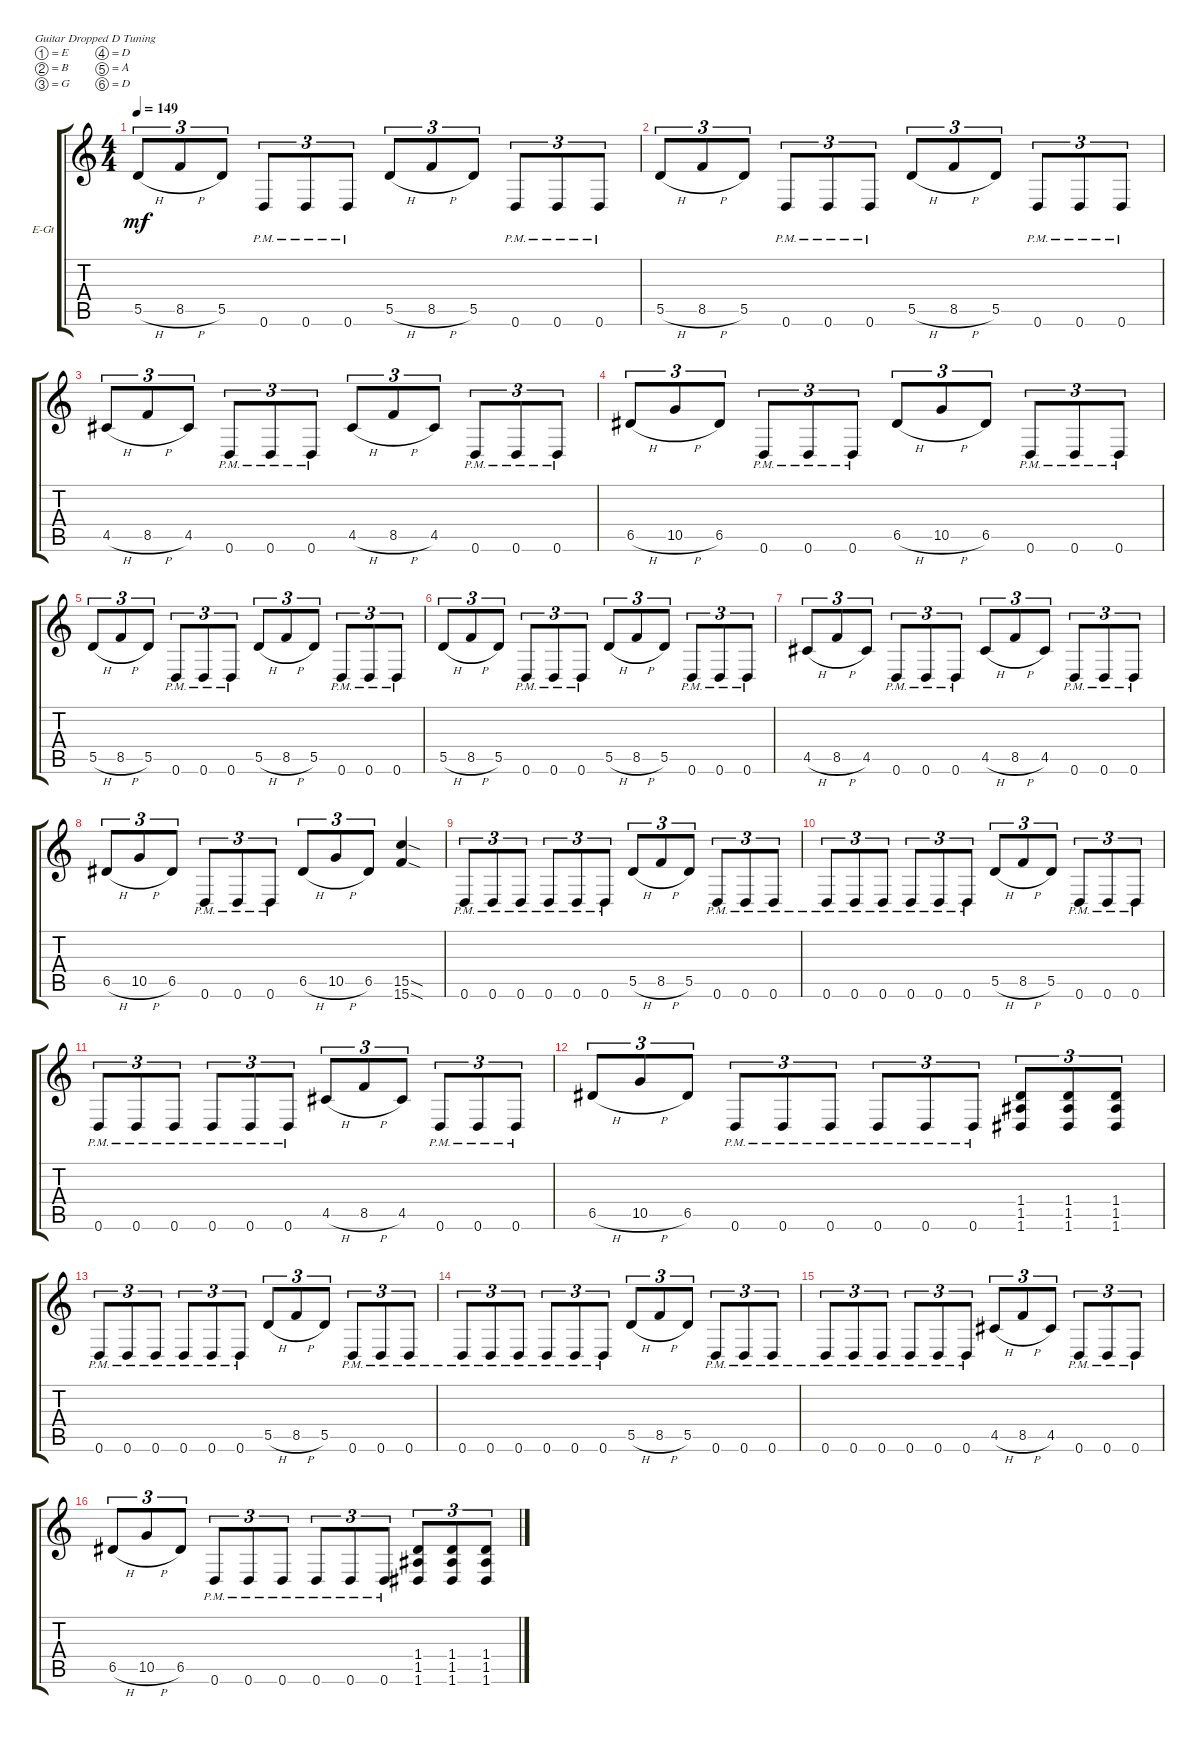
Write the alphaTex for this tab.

\defaultSystemsLayout 4
\bracketExtendMode groupsimilarinstruments
\firstSystemTrackNameOrientation horizontal
\otherSystemsTrackNameOrientation horizontal
\track ("Willie Adler I" "E-Gt") {instrument distortionguitar}
\staff {score tabs}
\tuning (E4 B3 G3 D3 A2 D2)
\ts (4 4)
\tempo 149
\clef g2
\ks c
5.5{h}.8{tu (3 2) dy mf} 8.5{h}.8{tu (3 2)} 5.5.8{tu (3 2)} 0.6{pm}.8{tu (3 2)} 0.6{pm}.8{tu (3 2)} 0.6{pm}.8{tu (3 2)} 5.5{h}.8{tu (3 2)} 8.5{h}.8{tu (3 2)} 5.5.8{tu (3 2)} 0.6{pm}.8{tu (3 2)} 0.6{pm}.8{tu (3 2)} 0.6{pm}.8{tu (3 2)} |
5.5{h}.8{tu (3 2)} 8.5{h}.8{tu (3 2)} 5.5.8{tu (3 2)} 0.6{pm}.8{tu (3 2)} 0.6{pm}.8{tu (3 2)} 0.6{pm}.8{tu (3 2)} 5.5{h}.8{tu (3 2)} 8.5{h}.8{tu (3 2)} 5.5.8{tu (3 2)} 0.6{pm}.8{tu (3 2)} 0.6{pm}.8{tu (3 2)} 0.6{pm}.8{tu (3 2)} |
4.5{h}.8{tu (3 2)} 8.5{h}.8{tu (3 2)} 4.5.8{tu (3 2)} 0.6{pm}.8{tu (3 2)} 0.6{pm}.8{tu (3 2)} 0.6{pm}.8{tu (3 2)} 4.5{h}.8{tu (3 2)} 8.5{h}.8{tu (3 2)} 4.5.8{tu (3 2)} 0.6{pm}.8{tu (3 2)} 0.6{pm}.8{tu (3 2)} 0.6{pm}.8{tu (3 2)} |
6.5{h}.8{tu (3 2)} 10.5{h}.8{tu (3 2)} 6.5.8{tu (3 2)} 0.6{pm}.8{tu (3 2)} 0.6{pm}.8{tu (3 2)} 0.6{pm}.8{tu (3 2)} 6.5{h}.8{tu (3 2)} 10.5{h}.8{tu (3 2)} 6.5.8{tu (3 2)} 0.6{pm}.8{tu (3 2)} 0.6{pm}.8{tu (3 2)} 0.6{pm}.8{tu (3 2)} |
5.5{h}.8{tu (3 2)} 8.5{h}.8{tu (3 2)} 5.5.8{tu (3 2)} 0.6{pm}.8{tu (3 2)} 0.6{pm}.8{tu (3 2)} 0.6{pm}.8{tu (3 2)} 5.5{h}.8{tu (3 2)} 8.5{h}.8{tu (3 2)} 5.5.8{tu (3 2)} 0.6{pm}.8{tu (3 2)} 0.6{pm}.8{tu (3 2)} 0.6{pm}.8{tu (3 2)} |
5.5{h}.8{tu (3 2)} 8.5{h}.8{tu (3 2)} 5.5.8{tu (3 2)} 0.6{pm}.8{tu (3 2)} 0.6{pm}.8{tu (3 2)} 0.6{pm}.8{tu (3 2)} 5.5{h}.8{tu (3 2)} 8.5{h}.8{tu (3 2)} 5.5.8{tu (3 2)} 0.6{pm}.8{tu (3 2)} 0.6{pm}.8{tu (3 2)} 0.6{pm}.8{tu (3 2)} |
4.5{h}.8{tu (3 2)} 8.5{h}.8{tu (3 2)} 4.5.8{tu (3 2)} 0.6{pm}.8{tu (3 2)} 0.6{pm}.8{tu (3 2)} 0.6{pm}.8{tu (3 2)} 4.5{h}.8{tu (3 2)} 8.5{h}.8{tu (3 2)} 4.5.8{tu (3 2)} 0.6{pm}.8{tu (3 2)} 0.6{pm}.8{tu (3 2)} 0.6{pm}.8{tu (3 2)} |
6.5{h}.8{tu (3 2)} 10.5{h}.8{tu (3 2)} 6.5.8{tu (3 2)} 0.6{pm}.8{tu (3 2)} 0.6{pm}.8{tu (3 2)} 0.6{pm}.8{tu (3 2)} 6.5{h}.8{tu (3 2)} 10.5{h}.8{tu (3 2)} 6.5.8{tu (3 2)} (15.5{sod} 15.6{sod}).4 |
0.6{pm}.8{tu (3 2)} 0.6{pm}.8{tu (3 2)} 0.6{pm}.8{tu (3 2)} 0.6{pm}.8{tu (3 2)} 0.6{pm}.8{tu (3 2)} 0.6{pm}.8{tu (3 2)} 5.5{h}.8{tu (3 2)} 8.5{h}.8{tu (3 2)} 5.5.8{tu (3 2)} 0.6{pm}.8{tu (3 2)} 0.6{pm}.8{tu (3 2)} 0.6{pm}.8{tu (3 2)} |
0.6{pm}.8{tu (3 2)} 0.6{pm}.8{tu (3 2)} 0.6{pm}.8{tu (3 2)} 0.6{pm}.8{tu (3 2)} 0.6{pm}.8{tu (3 2)} 0.6{pm}.8{tu (3 2)} 5.5{h}.8{tu (3 2)} 8.5{h}.8{tu (3 2)} 5.5.8{tu (3 2)} 0.6{pm}.8{tu (3 2)} 0.6{pm}.8{tu (3 2)} 0.6{pm}.8{tu (3 2)} |
0.6{pm}.8{tu (3 2)} 0.6{pm}.8{tu (3 2)} 0.6{pm}.8{tu (3 2)} 0.6{pm}.8{tu (3 2)} 0.6{pm}.8{tu (3 2)} 0.6{pm}.8{tu (3 2)} 4.5{h}.8{tu (3 2)} 8.5{h}.8{tu (3 2)} 4.5.8{tu (3 2)} 0.6{pm}.8{tu (3 2)} 0.6{pm}.8{tu (3 2)} 0.6{pm}.8{tu (3 2)} |
6.5{h}.8{tu (3 2)} 10.5{h}.8{tu (3 2)} 6.5.8{tu (3 2)} 0.6{pm}.8{tu (3 2)} 0.6{pm}.8{tu (3 2)} 0.6{pm}.8{tu (3 2)} 0.6{pm}.8{tu (3 2)} 0.6{pm}.8{tu (3 2)} 0.6{pm}.8{tu (3 2)} (1.6 1.5 1.4).8{tu (3 2)} (1.6 1.5 1.4).8{tu (3 2)} (1.4 1.5 1.6).8{tu (3 2)} |
0.6{pm}.8{tu (3 2)} 0.6{pm}.8{tu (3 2)} 0.6{pm}.8{tu (3 2)} 0.6{pm}.8{tu (3 2)} 0.6{pm}.8{tu (3 2)} 0.6{pm}.8{tu (3 2)} 5.5{h}.8{tu (3 2)} 8.5{h}.8{tu (3 2)} 5.5.8{tu (3 2)} 0.6{pm}.8{tu (3 2)} 0.6{pm}.8{tu (3 2)} 0.6{pm}.8{tu (3 2)} |
0.6{pm}.8{tu (3 2)} 0.6{pm}.8{tu (3 2)} 0.6{pm}.8{tu (3 2)} 0.6{pm}.8{tu (3 2)} 0.6{pm}.8{tu (3 2)} 0.6{pm}.8{tu (3 2)} 5.5{h}.8{tu (3 2)} 8.5{h}.8{tu (3 2)} 5.5.8{tu (3 2)} 0.6{pm}.8{tu (3 2)} 0.6{pm}.8{tu (3 2)} 0.6{pm}.8{tu (3 2)} |
0.6{pm}.8{tu (3 2)} 0.6{pm}.8{tu (3 2)} 0.6{pm}.8{tu (3 2)} 0.6{pm}.8{tu (3 2)} 0.6{pm}.8{tu (3 2)} 0.6{pm}.8{tu (3 2)} 4.5{h}.8{tu (3 2)} 8.5{h}.8{tu (3 2)} 4.5.8{tu (3 2)} 0.6{pm}.8{tu (3 2)} 0.6{pm}.8{tu (3 2)} 0.6{pm}.8{tu (3 2)} |
6.5{h}.8{tu (3 2)} 10.5{h}.8{tu (3 2)} 6.5.8{tu (3 2)} 0.6{pm}.8{tu (3 2)} 0.6{pm}.8{tu (3 2)} 0.6{pm}.8{tu (3 2)} 0.6{pm}.8{tu (3 2)} 0.6{pm}.8{tu (3 2)} 0.6{pm}.8{tu (3 2)} (1.6 1.5 1.4).8{tu (3 2)} (1.6 1.5 1.4).8{tu (3 2)} (1.4 1.5 1.6).8{tu (3 2)}
